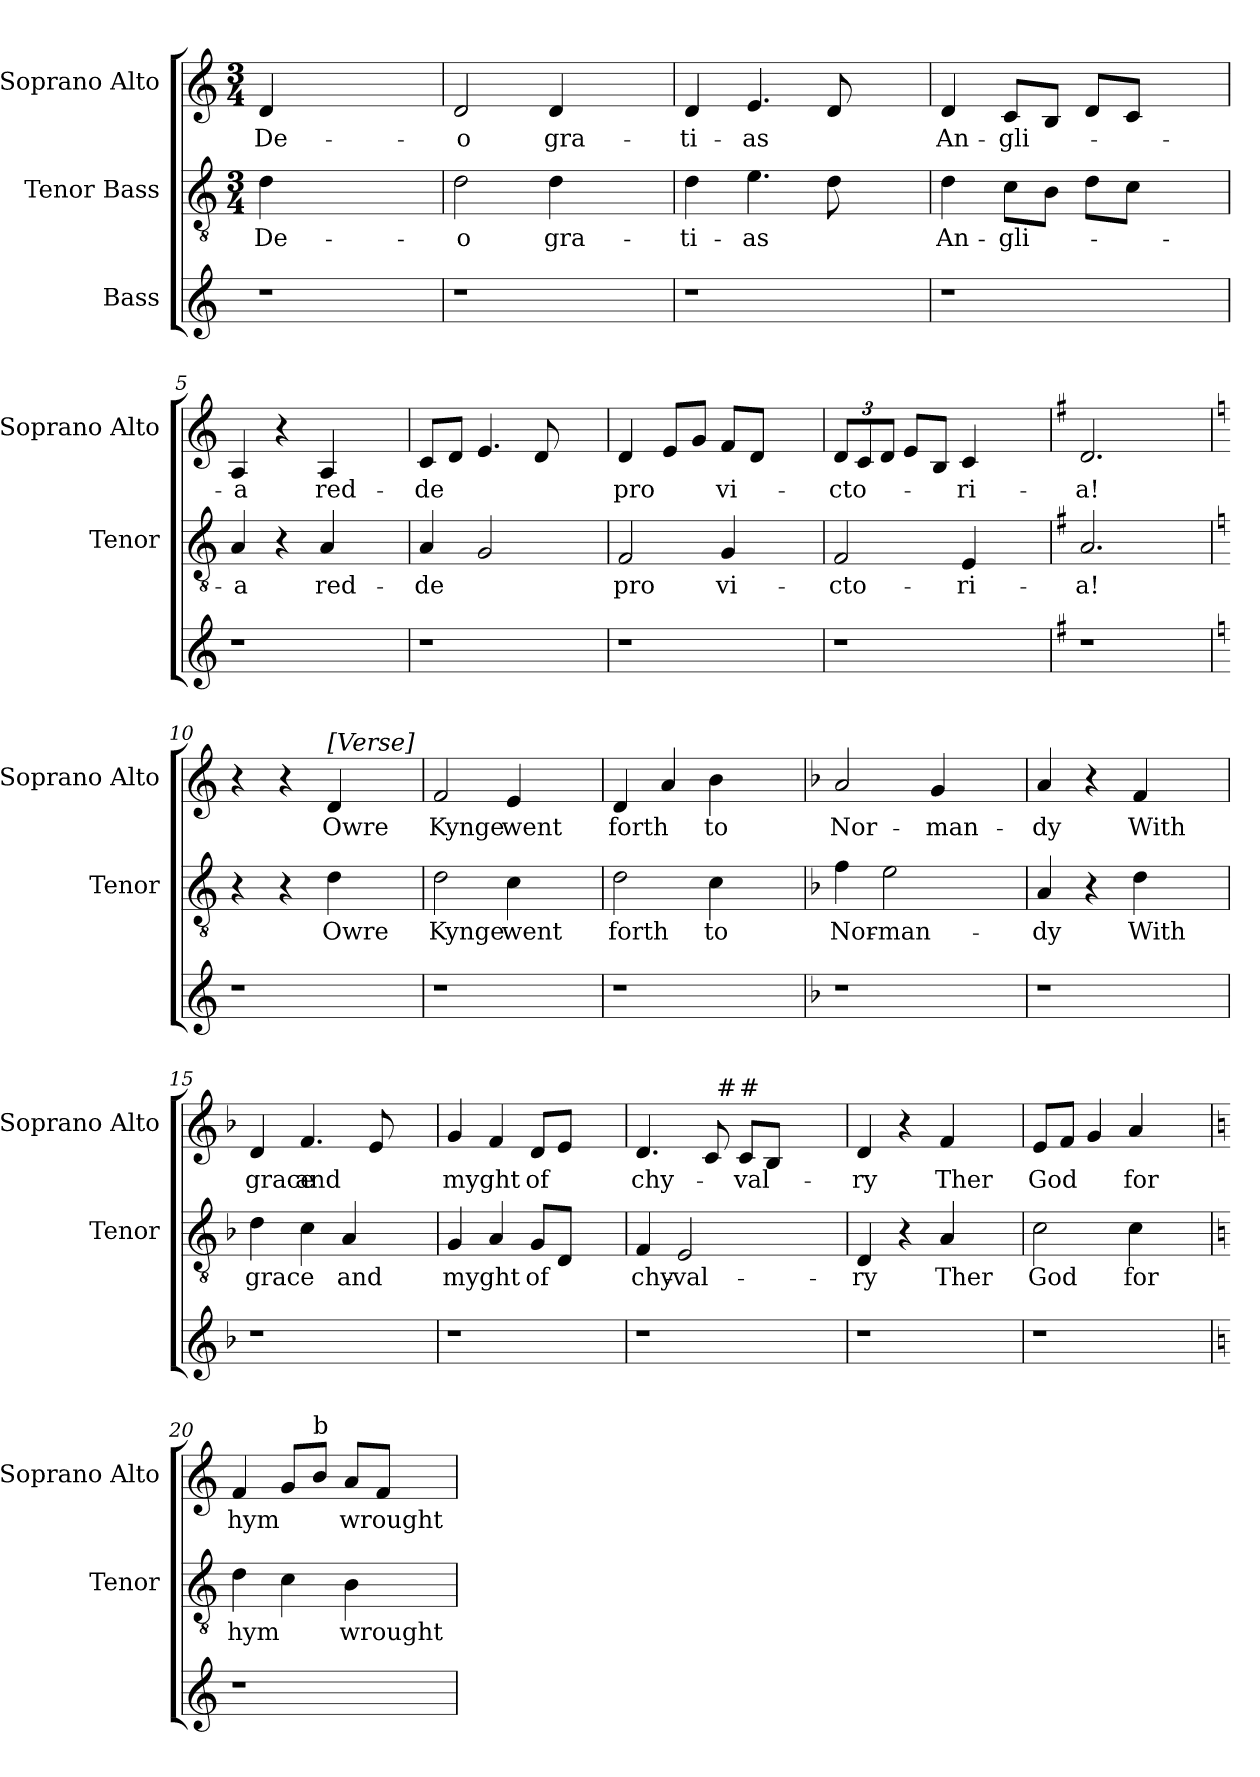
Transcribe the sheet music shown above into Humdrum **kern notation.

**kern	**kern	**text	**kern	**text
*part3	*part2	*part2	*part1	*part1
*staff3	*staff2	*staff2	*staff1	*staff1
*I"Bass	*I"Tenor Bass	*	*I"Soprano Alto	*
*	*I'Tenor	*	*I'Soprano Alto	*
!!LO:PB:g=z
*clefG2	*clefGv2	*	*clefG2	*
*k[]	*k[]	*	*k[]	*
*C:	*C:	*	*C:	*
*	*M3/4	*	*M3/4	*
=1	=1	=1	=1	=1
!	!	!LO:LY:b	!	!LO:LY:b
1r	4d\	De-	4d/	De-
.	2.ryy	.	2.ryy	.
=2	=2	=2	=2	=2
!	!	!LO:LY:b	!	!LO:LY:b
1r	2d\	-o	2d/	-o
!	!	!LO:LY:b	!	!LO:LY:b
.	4d\	gra-	4d/	gra-
.	4ryy	.	4ryy	.
=3	=3	=3	=3	=3
!	!	!LO:LY:b	!	!LO:LY:b
1r	4d\	-ti-	4d/	-ti-
!	!	!LO:LY:b	!	!LO:LY:b
.	4.e\	-as	4.e/	-as
.	8d\	.	8d/	.
.	4ryy	.	4ryy	.
=4	=4	=4	=4	=4
!	!	!LO:LY:b	!	!LO:LY:b
1r	4d\	An-	4d/	An-
!	!	!LO:LY:b	!	!LO:LY:b
.	8c\L	-gli-	8c/L	-gli-
.	8B\J	.	8B/J	.
.	8d\L	.	8d/L	.
.	8c\J	.	8c/J	.
.	4ryy	.	4ryy	.
=5	=5	=5	=5	=5
!	!	!LO:LY:b	!	!LO:LY:b
1r	4A/	-a	4A/	-a
.	4r	.	4r	.
!	!	!LO:LY:b	!	!LO:LY:b
.	4A/	red-	4A/	red-
.	4ryy	.	4ryy	.
=6	=6	=6	=6	=6
!	!	!LO:LY:b	!	!LO:LY:b
1r	4A/	-de	8c/L	-de
.	.	.	8d/J	.
.	2G/	.	4.e/	.
.	.	.	8d/	.
.	4ryy	.	4ryy	.
=7	=7	=7	=7	=7
!	!	!LO:LY:b	!	!LO:LY:b
1r	2F/	pro	4d/	pro
.	.	.	8e/L	.
.	.	.	8g/J	.
!	!	!LO:LY:b	!	!LO:LY:b
.	4G/	vi-	8f/L	vi-
.	.	.	8d/J	.
.	4ryy	.	4ryy	.
=8	=8	=8	=8	=8
!	!	!LO:LY:b	!	!
*	*	*	*Xbrackettup	*
!	!	!	!	!LO:LY:b
1r	2F/	-cto-	12d/L	-cto-
.	.	.	12c/	.
.	.	.	12d/J	.
.	.	.	8e/L	.
.	.	.	8B/J	.
!	!	!LO:LY:b	!	!LO:LY:b
.	4E/	-ri-	4c/	-ri-
.	4ryy	.	4ryy	.
=9	=9	=9	=9	=9
*k[f#]	*k[f#]	*	*k[f#]	*
*G:	*G:	*	*G:	*
!	!	!LO:LY:b	!	!LO:LY:b
1r	2.A/	-a!	2.d/	-a!
.	4ryy	.	4ryy	.
!!LO:LB:g=z
=10	=10	=10	=10	=10
*k[]	*k[]	*	*k[]	*
*C:	*C:	*	*C:	*
1r	4r	.	4r	.
.	4r	.	4r	.
!	!	!	!LO:TX:a:t=[Verse]	!
!	!	!LO:LY:b	!	!LO:LY:b
.	4d\	Owre	4d/	Owre
.	4ryy	.	4ryy	.
=11	=11	=11	=11	=11
!	!	!LO:LY:b	!	!LO:LY:b
1r	2d\	Kynge	2f/	Kynge
!	!	!LO:LY:b	!	!LO:LY:b
.	4c\	went	4e/	went
.	4ryy	.	4ryy	.
=12	=12	=12	=12	=12
!	!	!LO:LY:b	!	!LO:LY:b
1r	2d\	forth	4d/	forth
.	.	.	4a/	.
!	!	!LO:LY:b	!	!LO:LY:b
.	4c\	to	4b\	to
.	4ryy	.	4ryy	.
=13	=13	=13	=13	=13
*k[b-]	*k[b-]	*	*k[b-]	*
*F:	*F:	*	*F:	*
!	!	!LO:LY:b	!	!LO:LY:b
1r	4f\	Nor-	2a/	Nor-
!	!	!LO:LY:b:rj	!	!
.	2e\	-man-	.	.
!	!	!	!	!LO:LY:b
.	.	.	4g/	-man-
.	4ryy	.	4ryy	.
=14	=14	=14	=14	=14
!	!	!LO:LY:b	!	!LO:LY:b
1r	4A/	-dy	4a/	-dy
.	4r	.	4r	.
!	!	!LO:LY:b	!	!LO:LY:b
.	4d\	With	4f/	With
.	4ryy	.	4ryy	.
=15	=15	=15	=15	=15
!	!	!LO:LY:b	!	!LO:LY:b
1r	4d\	grace	4d/	grace
!	!	!	!	!LO:LY:b
.	4c\	.	4.f/	and
!	!	!LO:LY:b	!	!
.	4A/	and	.	.
.	.	.	8e/	.
.	4ryy	.	4ryy	.
=16	=16	=16	=16	=16
!	!	!LO:LY:b	!	!LO:LY:b
1r	4G/	myght	4g/	myght
.	4A/	.	4f/	.
!	!	!LO:LY:b	!	!LO:LY:b
.	8G/L	of	8d/L	of
.	8D/J	.	8e/J	.
.	4ryy	.	4ryy	.
=17	=17	=17	=17	=17
!	!	!LO:LY:b	!	!LO:LY:b
*	*	*	*^	*
1r	4F/	chy-	4.d/	4ryy	chy-
!	!	!LO:LY:b	!	!	!
.	2E/	-val-	.	8ryy	.
.	.	.	8c/	32ryy	.
!	!	!	!	!LO:TX:a:t=#	!
.	.	.	.	2ryy	.
!	!	!	!LO:TX:a:t=#	!	!
!	!	!	!	!	!LO:LY:b
.	.	.	8c/L	.	-val-
.	.	.	8B-/J	.	.
.	4ryy	.	4ryy	.	.
.	.	.	.	16.ryy	.
=18	=18	=18	=18	=18	=18
!	!	!LO:LY:b	!	!	!LO:LY:b
*	*	*	*v	*v	*
1r	4D/	-ry	4d/	-ry
.	4r	.	4r	.
!	!	!LO:LY:b	!	!LO:LY:b
.	4A/	Ther	4f/	Ther
.	4ryy	.	4ryy	.
=19	=19	=19	=19	=19
!	!	!LO:LY:b	!	!LO:LY:b
1r	2c\	God	8e/L	God
.	.	.	8f/J	.
.	.	.	4g/	.
!	!	!LO:LY:b	!	!LO:LY:b
.	4c\	for	4a/	for
.	4ryy	.	4ryy	.
!!LO:LB:g=z
=20	=20	=20	=20	=20
*k[]	*k[]	*	*k[]	*
*C:	*C:	*	*C:	*
!	!	!LO:LY:b	!	!LO:LY:b
1r	4d\	hym	4f/	hym
.	4c\	.	8g/L	.
!	!	!	!LO:TX:a:t=b	!
.	.	.	8b/J	.
!	!	!LO:LY:b	!	!LO:LY:b
.	4B\	wrought	8a/L	wrought
.	.	.	8f/J	.
.	4ryy	.	4ryy	.
=	=	=	=	=
*-	*-	*-	*-	*-
